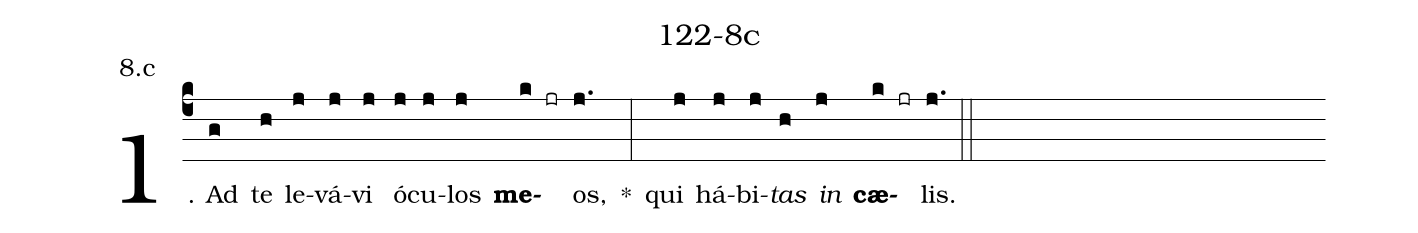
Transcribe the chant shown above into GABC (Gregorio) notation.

name: 122-8c;
annotation: 8.c;
%%
(c4)1. Ad(g) te(h) le(j)vá(j)vi(j) ó(j)cu(j)los(j) <b>me</b>(k jr)os,(j.) *(:) qui(j) há(j)bi(j)<i>tas</i>(h) <i>in</i>(j) <b>cæ</b>(k jr)lis.(j.) (::)
